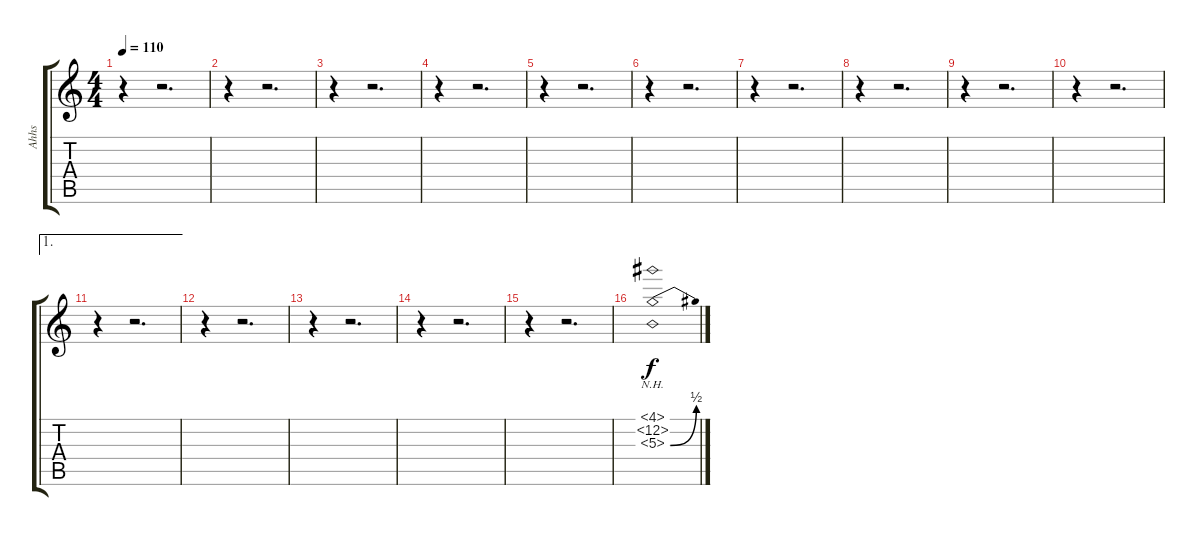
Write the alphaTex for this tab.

\track ("Ahhs" "Ahhs") {instrument choiraahs}
\staff {score tabs}
\tuning (E4 B3 G3 D3 A2 E2) {hide}
\ts (4 4)
\tempo 110
\clef g2
\ks c
r.4{dy f} r.2{d} |
r.4 r.2{d} |
r.4 r.2{d} |
r.4 r.2{d} |
r.4 r.2{d} |
r.4 r.2{d} |
r.4 r.2{d} |
r.4 r.2{d} |
r.4 r.2{d} |
r.4 r.2{d} |
\ae 1
r.4 r.2{d} |
r.4 r.2{d} |
r.4 r.2{d} |
r.4 r.2{d} |
r.4 r.2{d} |
(4.1{nh} 6.2{nh} 5.3{be (bend 0 0 60 2) nh}).1
